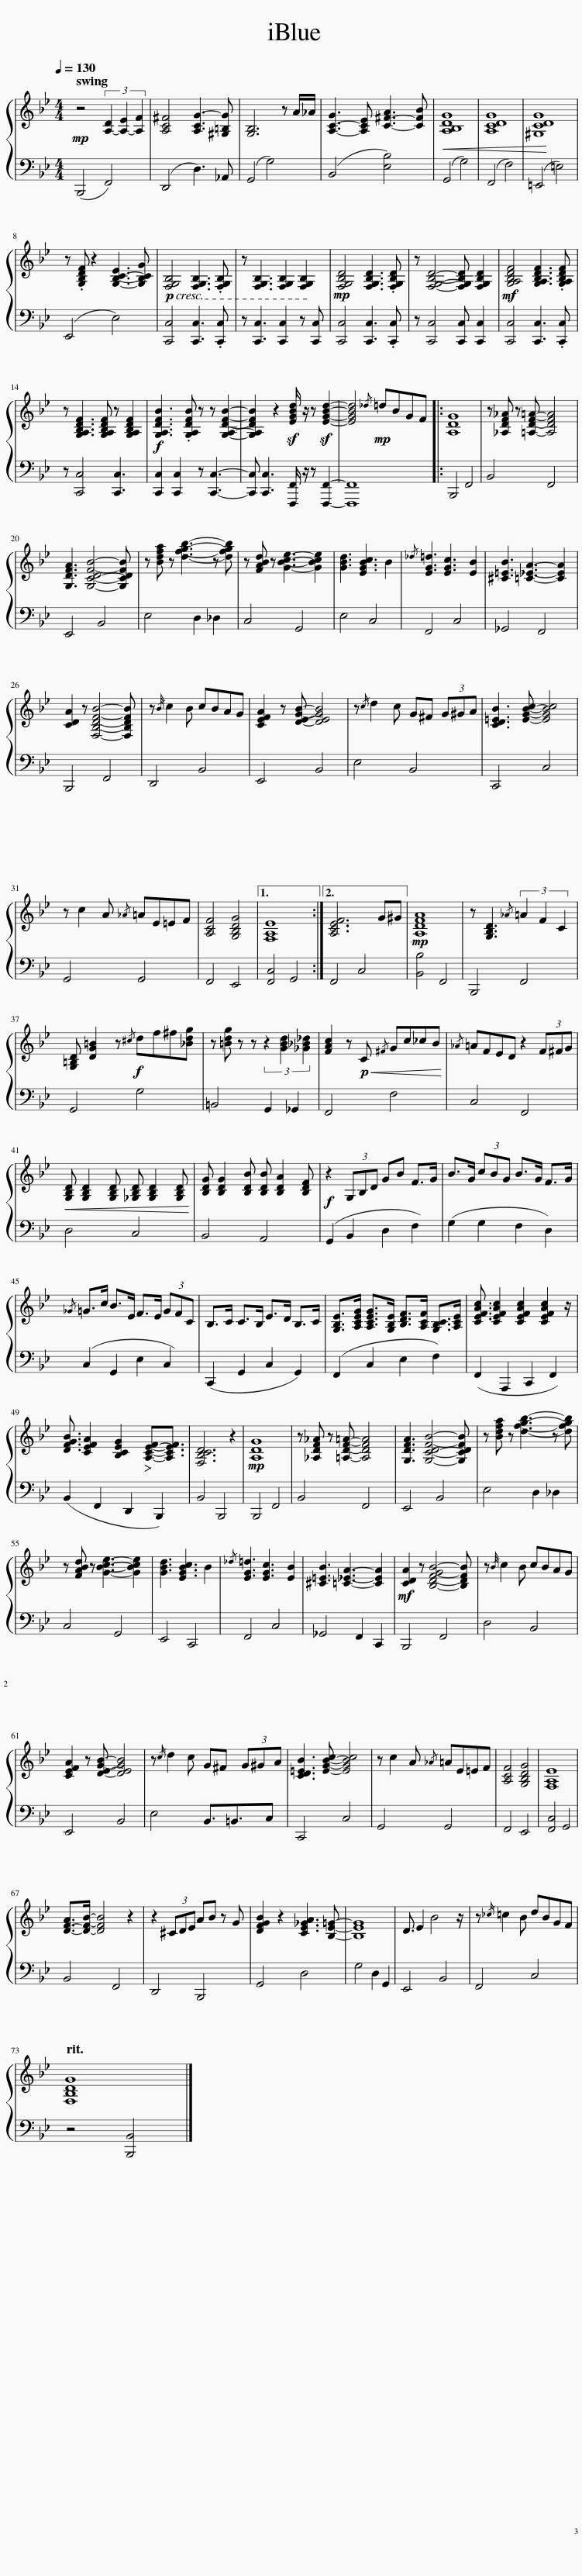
X:1
%%score { ( 1 3 ) | 2 }
L:1/8
Q:1/4=130
M:4/4
I:linebreak $
K:Bb
V:1 treble
V:3 treble
V:2 bass
V:1
!mp! z4 (3[A,-D]2 [A,-E]2 [A,F]2 | [A,C^F]4 [A,CG-]3 [^G,=B,G] | [G,B,]6 z A/_A/ | [A,-C-G]3 [A,CE] [C-^F-A]3 [CFB] |!<(! [B,DG]8!<)! | %5
 [A,CDG]8 | [^G,CDG]8 |$ z .[G,B,DF] z2 [G,-B,-C-E]3 [G,B,CG] |!p! [F,G,B,]4 [F,G,B,]3 .[F,G,B,] | z [F,G,B,]3 [F,G,B,]2 [F,G,B,]2 | %10
!mp! [F,G,B,D]4 [F,G,B,D]3 .[F,G,B,D] | z [F,G,B,D]4- [F,G,B,D] [F,G,B,D]2 |!mf! [G,A,B,DF]4 [G,A,B,DF]3 .[G,A,B,DF] |$ z [G,A,B,DF]3 [G,A,B,DF] z [G,A,B,DF]2 |!f! [G,A,DFB]3 .[G,A,DFB] z z [G,A,DFB]2- | %15
 [G,A,DFB]2 z2 [EGBd]/ z/ z [EGBd]2- | [EGBd]4!mp!{/_d} =dBGF |: [A,DG]8 | z [_A,DF_A] z [=A,DF=A]- [A,DFA]4 |$ [G,DFA]3 [G,CDFB]4- [G,CDFB] | %20
 z [Bdfa] z [dfgb]3- z [dfgb] | z [FABd] z [GBce]3- [GBce]2 | [GBd]3 [EGBc]3 B2 |{/_d} [EG=d]3 [EGc]3 [EB]2 | [^C=EB]3 [=C_EA]3- [CEA]2 |$ %25
 [CDA]2 z [F,B,DFB]4- [F,B,DFB] | z{/B} c2 B cBAG | [CEFA]2 z [DEGB]- [DEGB]4 | z{/c} d2 c G^F (3G^GA | [CD=EB]3 [EGBc]- [EGBc]4 |$ %30
 z c2 A{/_A} =AE=EF | [A,CF]4 [G,B,DG]4 |1 [F,A,E]8 :|2 [A,CEF]6 G^G ||!mp! [A,DFA]8 | %35
 z [G,B,D]3{/_A} (3=A2 F2 C2 |$ [G,=B,D] [DG=B]2 z!f!{/^c} df^f[_Bdg] | z [=Bdg] z z (3z2 [GBd]2 [_G_B_d]2 | [FAc]2 z!p!!<(! C{/^F} Gc_cB!<)! |{/_A} =AFED z2 (3F^FG |$ %40
!<(! [G,B,D] [G,B,D]2 [G,B,D] [_G,B,D] [G,B,D]2 [G,B,D]!<)! | [B,DG] [B,DG]2 [B,DB] [B,DB] [B,DA]2 [B,DF] |!f! z2 (3G,B,D GB F>G | B>G (3cBG B>G F>G |${/_G} =G>c B>E F>E (3GFC | %45
 B,>C C>B, E>D B,>C | [G,B,E]>[A,CEG] [A,CEG]>[G,B,E] [B,DF]>[A,CF] [G,B,C]>[A,CE] | [CEFAc]3/2 [CEFAc]2 [CEFAc]2 [CEFAc]2 z/ |$ [DFGB]3/2 [CEFA]2 [B,CEG]2!>)!!>(!!>)!!>(! [A,CEF]-[A,CEF]3/2 | [F,B,CD]6 z2 | %50
!mp! [A,DG]8 | z [_A,DF_A] z [=A,DF=A]- [A,DFA]4 | [G,DFA]3 [G,CDFB]4- [G,CDFB] | z [Bdfa] z [dfgb]3- z [dfgb] |$ z [FABd] z [GBce]3- [GBce]2 | %55
 [GBd]3 [EGBc]3 B2 |{/_d} [EG=d]3 [EGc]3 [EB]2 | [^C=EB]3 [=C_EA]3- [CEA]2 |!mf! [CDA]2 z [B,-D-F-GB-]4 [B,DFB] | z{/B} c2 B cBAG |$ %60
 [CEFA]2 z [DEGB]- [DEGB]4 | z{/c} d2 c G^F (3G^GA | [CD=EB]3 [EGBc]- [EGBc]4 | z c2 A{/_A} =AE=EF | [A,CF]4 [G,B,DG]4 | %65
 [F,A,E]8 |$ [D-F-A]>[DFB]- [DFB]4 z2 | z2 (3^CDE AB z G | [DFGB]2 z2 [CE_GA]3 [B,E=G]- | [B,EG]8 | %70
 D3/2 E2 B4 z/ | z{/_c} =c2 B dBGF |$[Q:1/4=50] [F,B,DG]8 |] %73
V:2
 (B,,,4 F,,4) | (D,,4 D,3) _A,, | (G,,4 G,4) | (B,,4 [E,B,]4) | (G,,4 G,4) | %5
 (F,,4 F,4) | (=E,,4 =E,4) |$ (E,,4 E,4) | [C,,C,]4 [C,,C,]3 .[C,,C,] | z [C,,C,]3 [C,,C,]2 z [C,,C,] | %10
 [C,,C,]4 [C,,C,]3 .[C,,C,] | z [C,,C,]4 [C,,C,] [C,,C,]2 | [C,,C,]4 [C,,C,]3 .[C,,C,] |$ z [C,,C,]4 [C,,C,]3 | [C,,C,]2 [C,,C,]2 z [C,,C,]3- | %15
 [C,,C,] [C,,C,]3 [F,,,F,,]/ z/ z [F,,,F,,]2- | [F,,,F,,]8 |: B,,,4 F,,4 | B,,4 F,,4 |$ E,,4 B,,4 | %20
 E,4 D,2 _D,2 | C,4 G,,4 | E,4 C,4 | F,,4 C,4 | _G,,4 F,,4 |$ %25
 B,,,4 F,,4 | D,,4 B,,4 | E,,4 B,,4 | E,4 B,,4 | C,,4 C,4 |$ %30
 G,,4 G,,4 | F,,4 E,,4 |1 [F,,C,]4 G,,4 :|2 F,,4 C,4 || [B,,B,]4 F,,4 | %35
 B,,,4 F,,4 |$ G,,4 G,4 | =B,,4 G,,2 _G,,2 | F,,4 F,4 | C,4 F,,4 |$ %40
 D,4 C,4 | B,,4 A,,4 | (G,,2 B,,2 D,2 F,2) | (G,2 G,2 F,2 D,2) |$ (C,2 G,,2 E,2 C,2) | %45
 (C,,2 G,,2 C,2 G,,2) | (F,,2 C,2 E,2 F,2) | (F,,2 A,,,2 C,,2 F,,2) |$ (B,,2 F,,2 D,,2 B,,,2) | B,,4 B,,,4 | %50
 B,,,4 F,,4 | B,,4 F,,4 | E,,4 B,,4 | E,4 D,2 _D,2 |$ C,4 G,,4 | %55
 E,,4 C,,4 | F,,4 C,4 | _G,,4 F,,2 C,,2 | B,,,4 F,,4 | D,4 B,,4 |$ %60
 E,,4 B,,4 | E,4 B,,3/2=B,,3/2C, | C,,4 C,4 | G,,4 G,,4 | F,,4 E,,4 | %65
 [F,,C,]4 G,,4 |$ B,,4 F,,4 | D,,4 B,,,4 | G,,4 D,4 | G,4 D,2 G,,2 | %70
 E,,4 B,,4 | F,,4 C,4 |$ z4 [B,,,B,,]4 |] %73
V:3
 x8 | x8 | x8 | x8 | A,8 | %5
 x8 | x8 |$ x8 | x8 | x8 | %10
 x8 | x8 | x8 |$ x8 | x8 | %15
 x8 | x8 |: x8 | x8 |$ x8 | %20
 x8 | x8 | x8 | x8 | x8 |$ %25
 x8 | x8 | x8 | x8 | x8 |$ %30
 x8 | x8 |1 x8 :|2 x8 || x8 | %35
 x8 |$ x8 | x8 | x8 | x8 |$ %40
 x8 | x8 | x8 | x8 |$ x8 | %45
 x8 | x8 | x8 |$ x8 | x8 | %50
 x8 | x8 | x8 | x8 |$ x8 | %55
 x8 | x8 | x8 | x8 | x8 |$ %60
 x8 | x8 | x8 | x8 | x8 | %65
 x8 |$ x8 | x8 | x8 | x8 | %70
 x8 | x8 |$ x8 |] %73
